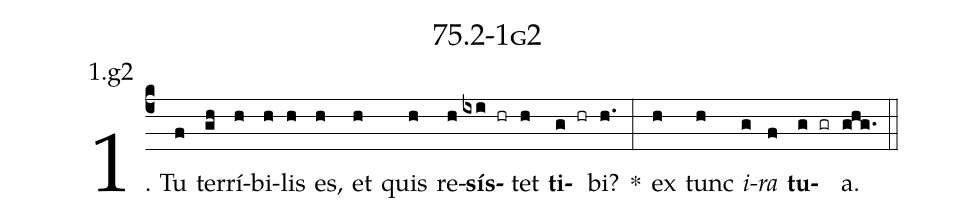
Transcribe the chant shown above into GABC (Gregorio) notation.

name: 75.2-1g2;
annotation: 1.g2;
%%
(c4)1. Tu(f) ter(gh)rí(h)bi(h)lis(h) es,(h) et(h) quis(h) re(h)<b>sís</b>(ixi hr)tet(h) <b>ti</b>(g hr)bi?(h.) *(:) ex(h) tunc(h) <i>i</i>(g)<i>ra</i>(f) <b>tu</b>(g gr)a.(ghg.) (::)


%E(h) u(h) o(g) u(f) a(g) e.(ghg.) (::)
